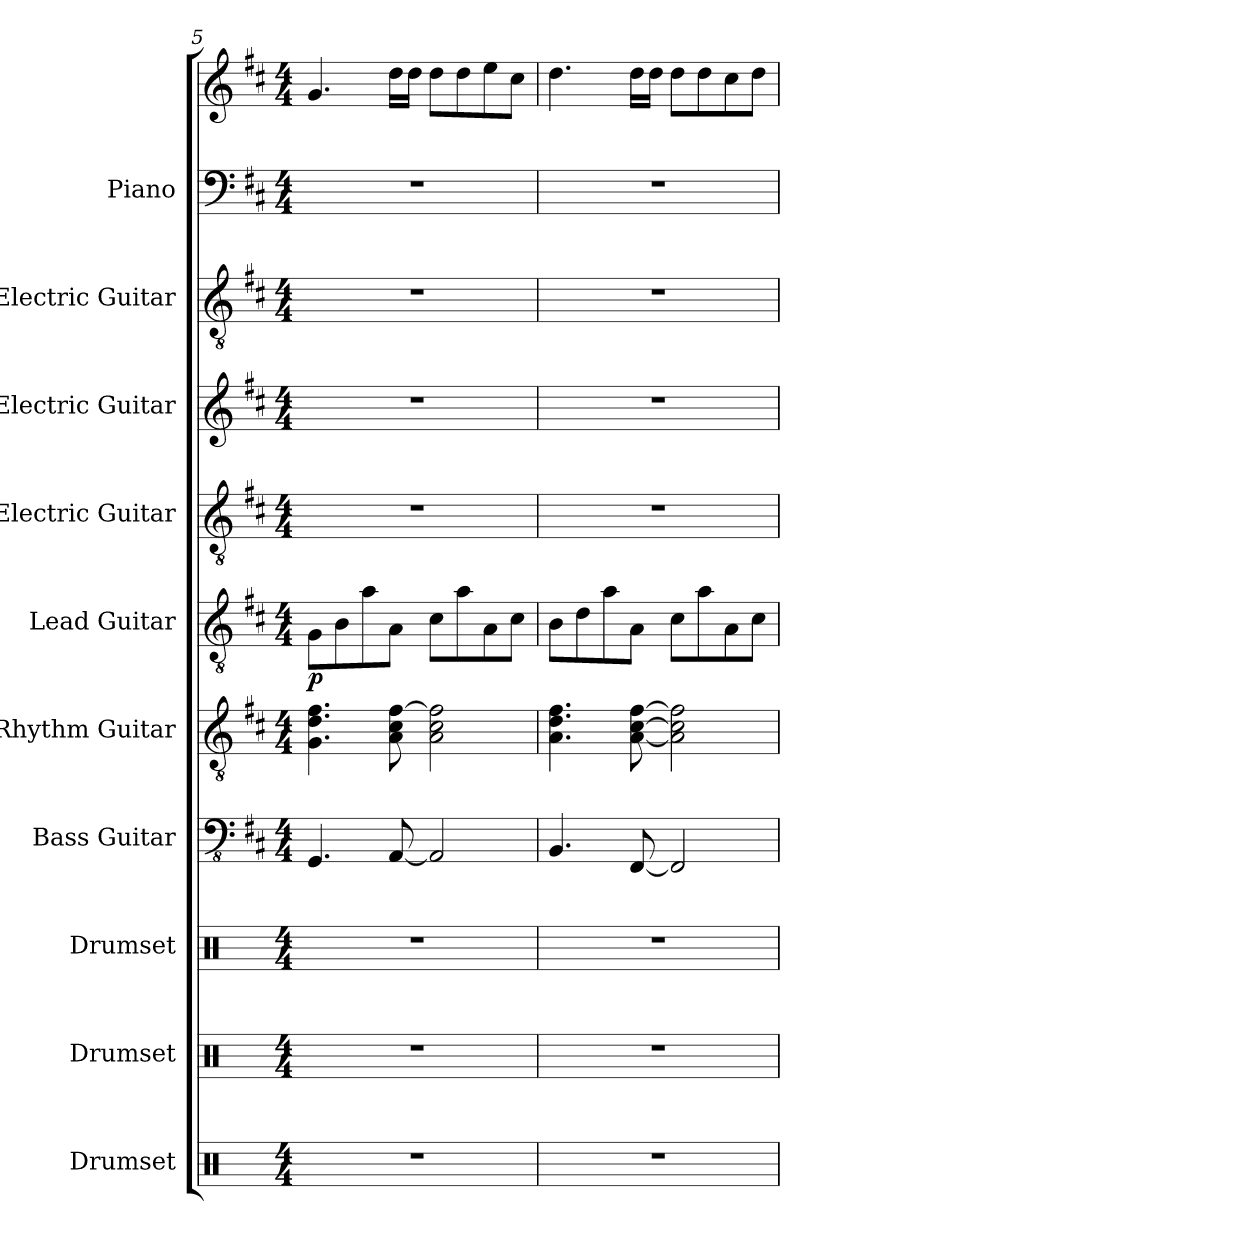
**kern	**kern	**kern	**kern	**kern	**kern	**dynam	**kern	**kern	**kern	**kern	**kern
*part10	*part9	*part8	*part7	*part6	*part5	*part5	*part4	*part3	*part2	*part1	*part1
*staff11	*staff10	*staff9	*staff8	*staff7	*staff6	*staff6	*staff5	*staff4	*staff3	*staff2	*staff1
*I"Drumset	*I"Drumset	*I"Drumset	*I"Bass Guitar	*I"Rhythm Guitar	*I"Lead Guitar	*	*I"Electric Guitar	*I"Electric Guitar	*I"Electric Guitar	*I"Piano	*
*I'Drs.	*I'Drs.	*I'Drs.	*I'B. Gtr.	*I'R. Gtr.	*I'L. Gtr.	*	*I'El. Guit.	*I'El. Guit.	*I'El. Guit.	*I'Pno.	*
*clefX	*clefX	*clefX	*clefFv4	*clefGv2	*clefGv2	*	*clefGv2	*clefG2	*clefGv2	*clefF4	*clefG2
*k[]	*k[]	*k[]	*k[f#c#]	*k[f#c#]	*k[f#c#]	*	*k[f#c#]	*k[f#c#]	*k[f#c#]	*k[f#c#]	*k[f#c#]
*M4/4	*M4/4	*M4/4	*M4/4	*M4/4	*M4/4	*	*M4/4	*M4/4	*M4/4	*M4/4	*M4/4
=5	=5	=5	=5	=5	=5	=5	=5	=5	=5	=5	=5
!	!	!	!	!	!	!LO:DY:b	!	!	!	!	!
1r	1r	1r	4.GGG/	4.G\ 4.d\ 4.f#\	8G\L	p	1r	1r	1r	1r	4.g/
.	.	.	.	.	8B\	.	.	.	.	.	.
.	.	.	.	.	8a\	.	.	.	.	.	.
.	.	.	[8AAA/	8A\ 8c#\ [8f#\	8A\J	.	.	.	.	.	16dd\LL
.	.	.	.	.	.	.	.	.	.	.	16dd\JJ
.	.	.	2AAA/]	2A\ 2c#\ 2f#\]	8c#\L	.	.	.	.	.	8dd\L
.	.	.	.	.	8a\	.	.	.	.	.	8dd\
.	.	.	.	.	8A\	.	.	.	.	.	8ee\
.	.	.	.	.	8c#\J	.	.	.	.	.	8cc#\J
=6	=6	=6	=6	=6	=6	=6	=6	=6	=6	=6	=6
1r	1r	1r	4.BBB/	4.A\ 4.d\ 4.f#\	8B\L	.	1r	1r	1r	1r	4.dd\
.	.	.	.	.	8d\	.	.	.	.	.	.
.	.	.	.	.	8a\	.	.	.	.	.	.
.	.	.	[8FFF#/	[8A\ [8c#\ [8f#\	8A\J	.	.	.	.	.	16dd\LL
.	.	.	.	.	.	.	.	.	.	.	16dd\JJ
.	.	.	2FFF#/]	2A\] 2c#\] 2f#\]	8c#\L	.	.	.	.	.	8dd\L
.	.	.	.	.	8a\	.	.	.	.	.	8dd\
.	.	.	.	.	8A\	.	.	.	.	.	8cc#\
.	.	.	.	.	8c#\J	.	.	.	.	.	8dd\J
=	=	=	=	=	=	=	=	=	=	=	=
*-	*-	*-	*-	*-	*-	*-	*-	*-	*-	*-	*-
